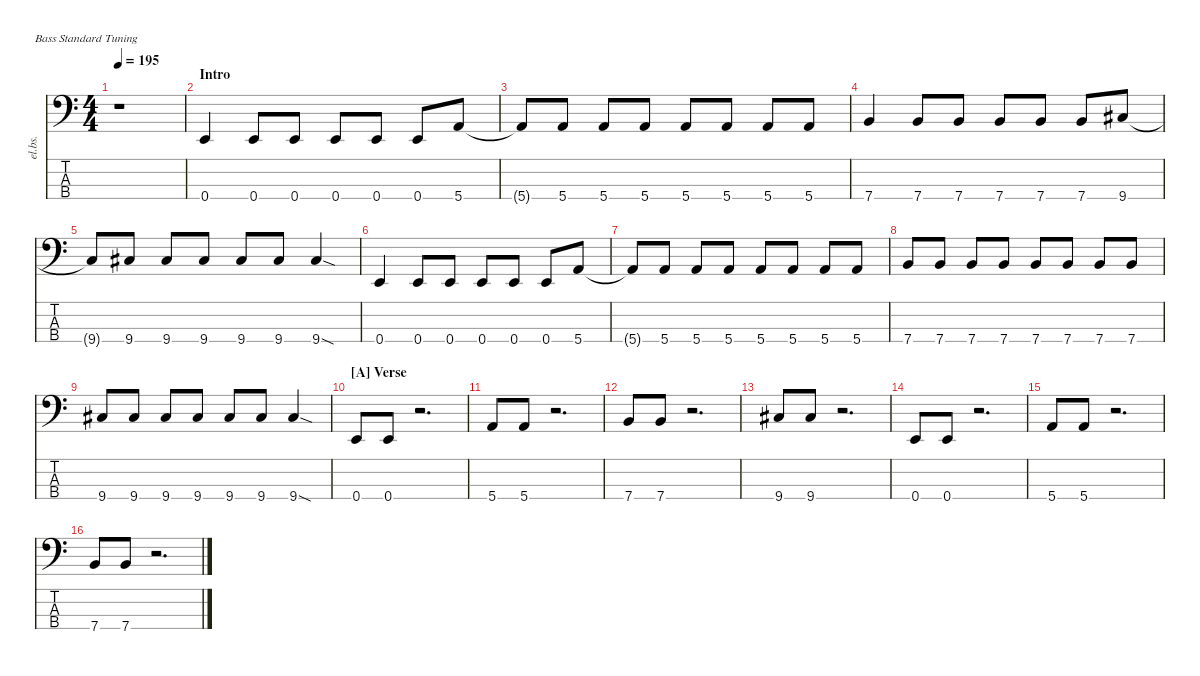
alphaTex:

\defaultSystemsLayout 4
\hideDynamics
\bracketExtendMode nobrackets
\track ("Electric Bass" "el.bs.") {mute instrument electricbassfinger}
\staff {score tabs}
\tuning (G2 D2 A1 E1)
\ts (4 4)
\tempo 195
\clef f4
\ks c
r.1{dy mf instrument electricbassfinger beam Down} |
\section ("" "Intro")
0.4.4{beam Up} 0.4.8{beam Up} 0.4.8{beam Up} 0.4.8{beam Up} 0.4.8{beam Up} 0.4.8{beam Up} 5.4.8{beam Up} |
5.4{t}.8{beam Up} 5.4.8{beam Up} 5.4.8{beam Up} 5.4.8{beam Up} 5.4.8{beam Up} 5.4.8{beam Up} 5.4.8{beam Up} 5.4.8{beam Up} |
7.4.4{beam Up} 7.4.8{beam Up} 7.4.8{beam Up} 7.4.8{beam Up} 7.4.8{beam Up} 7.4.8{beam Up} 9.4{acc #}.8{beam Up} |
9.4{t acc #}.8{beam Up} 9.4{acc #}.8{beam Up} 9.4{acc #}.8{beam Up} 9.4{acc #}.8{beam Up} 9.4{acc #}.8{beam Up} 9.4{acc #}.8{beam Up} 9.4{sod acc #}.4{beam Up} |
0.4.4{beam Up} 0.4.8{beam Up} 0.4.8{beam Up} 0.4.8{beam Up} 0.4.8{beam Up} 0.4.8{beam Up} 5.4.8{beam Up} |
5.4{t}.8{beam Up} 5.4.8{beam Up} 5.4.8{beam Up} 5.4.8{beam Up} 5.4.8{beam Up} 5.4.8{beam Up} 5.4.8{beam Up} 5.4.8{beam Up} |
7.4.8{beam Up} 7.4.8{beam Up} 7.4.8{beam Up} 7.4.8{beam Up} 7.4.8{beam Up} 7.4.8{beam Up} 7.4.8{beam Up} 7.4.8{beam Up} |
9.4{acc #}.8{beam Up} 9.4{acc #}.8{beam Up} 9.4{acc #}.8{beam Up} 9.4{acc #}.8{beam Up} 9.4{acc #}.8{beam Up} 9.4{acc #}.8{beam Up} 9.4{sod acc #}.4{beam Up} |
\section ("A" "Verse")
0.4.8{beam Up} 0.4.8{beam Up} r.2{d beam Down} |
5.4.8{beam Up} 5.4.8{beam Up} r.2{d beam Down} |
7.4.8{beam Up} 7.4.8{beam Up} r.2{d beam Down} |
9.4{acc #}.8{beam Up} 9.4{acc #}.8{beam Up} r.2{d beam Down} |
0.4.8{beam Up} 0.4.8{beam Up} r.2{d beam Down} |
5.4.8{beam Up} 5.4.8{beam Up} r.2{d beam Down} |
7.4.8{beam Up} 7.4.8{beam Up} r.2{d beam Down}
